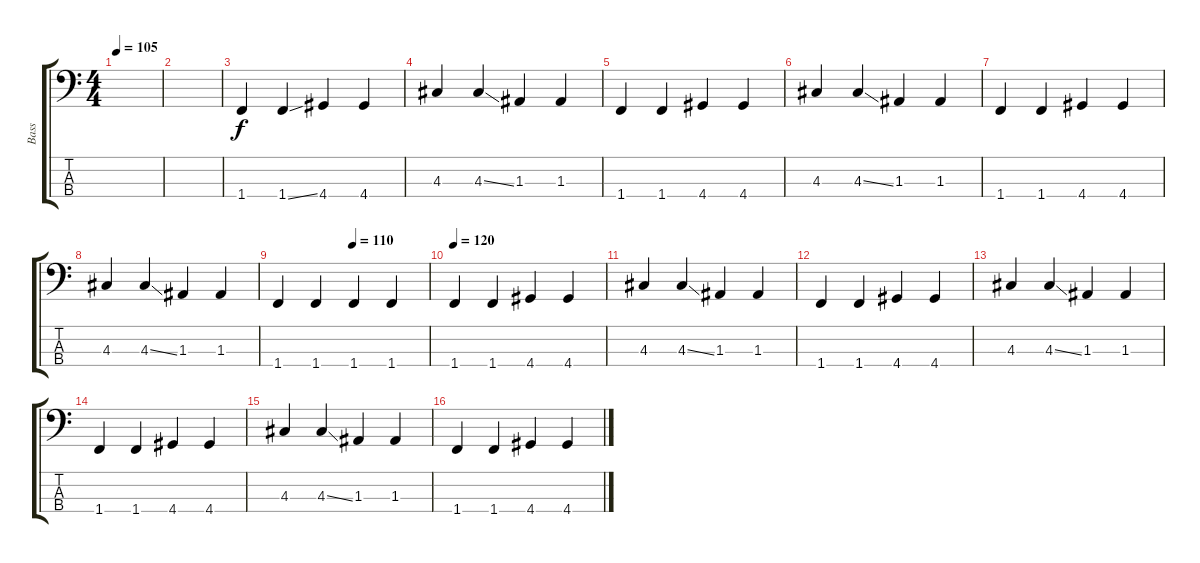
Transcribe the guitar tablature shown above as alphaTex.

\track ("Bass" "Bass") {instrument acousticguitarnylon}
\staff {score tabs}
\tuning (G2 D2 A1 E1) {hide}
\ts (4 4)
\tempo 105
\clef f4
\ks c
|
|
1.4.4 1.4{ss}.4 4.4.4 4.4.4 |
4.3.4 4.3{ss}.4 1.3.4 1.3.4 |
1.4.4 1.4.4 4.4.4 4.4.4 |
4.3.4 4.3{ss}.4 1.3.4 1.3.4 |
1.4.4 1.4.4 4.4.4 4.4.4 |
4.3.4 4.3{ss}.4 1.3.4 1.3.4 |
\tempo (110 0.5)
1.4.4 1.4.4 1.4.4 1.4.4 |
\tempo 120
1.4.4 1.4.4 4.4.4 4.4.4 |
4.3.4 4.3{ss}.4 1.3.4 1.3.4 |
1.4.4 1.4.4 4.4.4 4.4.4 |
4.3.4 4.3{ss}.4 1.3.4 1.3.4 |
1.4.4 1.4.4 4.4.4 4.4.4 |
4.3.4 4.3{ss}.4 1.3.4 1.3.4 |
1.4.4 1.4.4 4.4.4 4.4.4
